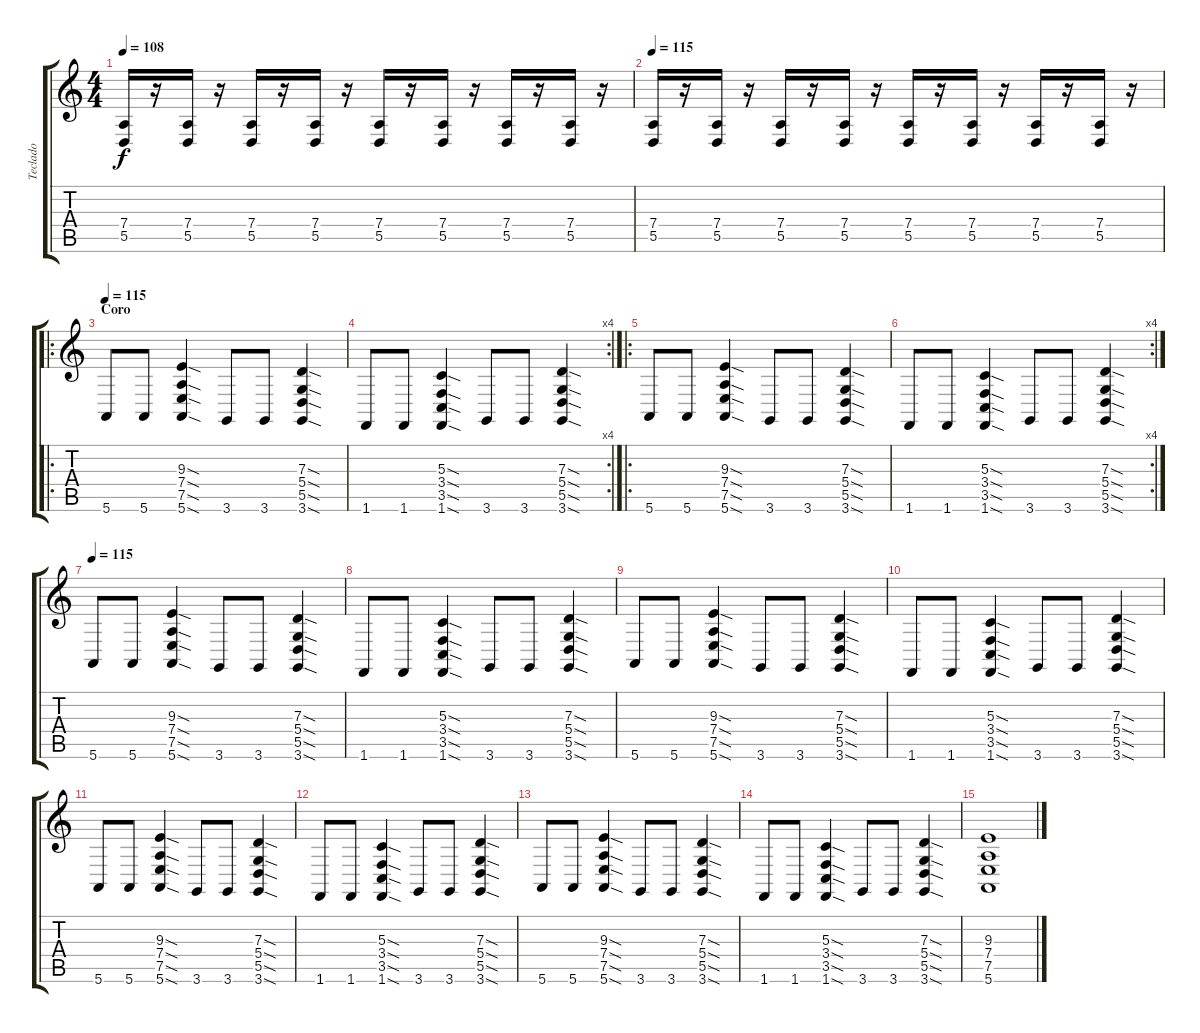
\track ("Teclado" "Teclado") {instrument electricpiano1}
\staff {score tabs}
\tuning (E4 B3 G3 D3 A2 E2) {hide}
\ts (4 4)
\tempo 108
\clef g2
\ks c
(7.4 5.5).16{dy f} r.16 (7.4 5.5).16 r.16 (7.4 5.5).16 r.16 (7.4 5.5).16 r.16 (7.4 5.5).16 r.16 (7.4 5.5).16 r.16 (7.4 5.5).16 r.16 (7.4 5.5).16 r.16 |
\tempo 115
(7.4 5.5).16 r.16 (7.4 5.5).16 r.16 (7.4 5.5).16 r.16 (7.4 5.5).16 r.16 (7.4 5.5).16 r.16 (7.4 5.5).16 r.16 (7.4 5.5).16 r.16 (7.4 5.5).16 r.16 |
\ro
\section ("" "Coro")
\tempo 115
5.6.8{volume 11 instrument acousticgrandpiano} 5.6.8 (9.3{sod} 7.4{sod} 7.5{sod} 5.6{sod}).4 3.6.8 3.6.8 (7.3{sod} 5.4{sod} 5.5{sod} 3.6{sod}).4 |
\rc 4
1.6.8 1.6.8 (5.3{sod} 3.4{sod} 3.5{sod} 1.6{sod}).4 3.6.8 3.6.8 (7.3{sod} 5.4{sod} 5.5{sod} 3.6{sod}).4 |
\ro
5.6.8{volume 11 instrument acousticgrandpiano} 5.6.8 (9.3{sod} 7.4{sod} 7.5{sod} 5.6{sod}).4 3.6.8 3.6.8 (7.3{sod} 5.4{sod} 5.5{sod} 3.6{sod}).4 |
\rc 4
1.6.8 1.6.8 (5.3{sod} 3.4{sod} 3.5{sod} 1.6{sod}).4 3.6.8 3.6.8 (7.3{sod} 5.4{sod} 5.5{sod} 3.6{sod}).4 |
\tempo 115
5.6.8{volume 11 instrument acousticgrandpiano} 5.6.8 (9.3{sod} 7.4{sod} 7.5{sod} 5.6{sod}).4 3.6.8 3.6.8 (7.3{sod} 5.4{sod} 5.5{sod} 3.6{sod}).4 |
1.6.8 1.6.8 (5.3{sod} 3.4{sod} 3.5{sod} 1.6{sod}).4 3.6.8 3.6.8 (7.3{sod} 5.4{sod} 5.5{sod} 3.6{sod}).4 |
5.6.8{volume 11 instrument acousticgrandpiano} 5.6.8 (9.3{sod} 7.4{sod} 7.5{sod} 5.6{sod}).4 3.6.8 3.6.8 (7.3{sod} 5.4{sod} 5.5{sod} 3.6{sod}).4 |
1.6.8 1.6.8 (5.3{sod} 3.4{sod} 3.5{sod} 1.6{sod}).4 3.6.8 3.6.8 (7.3{sod} 5.4{sod} 5.5{sod} 3.6{sod}).4 |
5.6.8{volume 11 instrument acousticgrandpiano} 5.6.8 (9.3{sod} 7.4{sod} 7.5{sod} 5.6{sod}).4 3.6.8 3.6.8 (7.3{sod} 5.4{sod} 5.5{sod} 3.6{sod}).4 |
1.6.8 1.6.8 (5.3{sod} 3.4{sod} 3.5{sod} 1.6{sod}).4 3.6.8 3.6.8 (7.3{sod} 5.4{sod} 5.5{sod} 3.6{sod}).4 |
5.6.8{volume 11 instrument acousticgrandpiano} 5.6.8 (9.3{sod} 7.4{sod} 7.5{sod} 5.6{sod}).4 3.6.8 3.6.8 (7.3{sod} 5.4{sod} 5.5{sod} 3.6{sod}).4 |
1.6.8 1.6.8 (5.3{sod} 3.4{sod} 3.5{sod} 1.6{sod}).4 3.6.8 3.6.8 (7.3{sod} 5.4{sod} 5.5{sod} 3.6{sod}).4 |
(9.3 7.4 7.5 5.6).1
